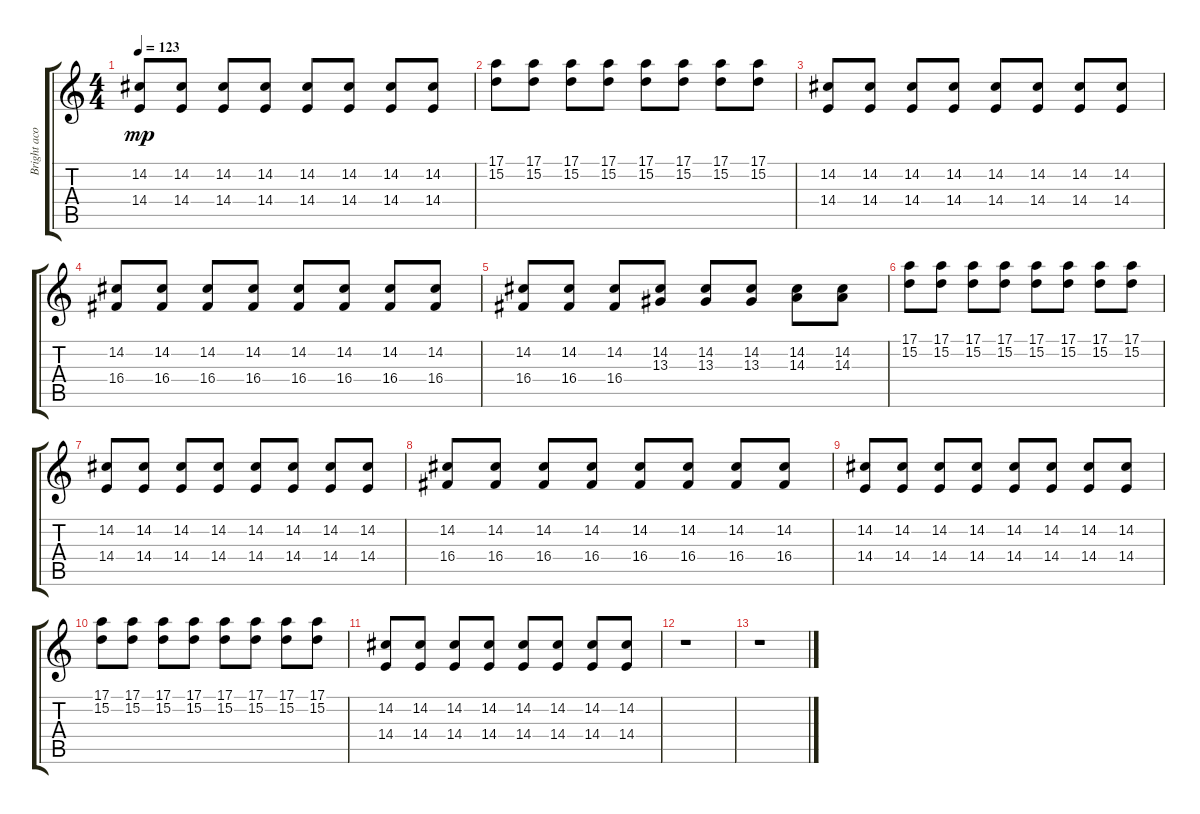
\track ("Bright acoustic pian" "Bright aco") {instrument brightacousticpiano}
\staff {score tabs}
\tuning (E4 B3 G3 D3 A2 E2) {hide}
\ts (4 4)
\tempo 123
\clef g2
\ks c
(14.2 14.4).8{dy mp} (14.2 14.4).8 (14.2 14.4).8 (14.2 14.4).8 (14.2 14.4).8 (14.2 14.4).8 (14.2 14.4).8 (14.2 14.4).8 |
(17.1 15.2).8 (17.1 15.2).8 (17.1 15.2).8 (17.1 15.2).8 (17.1 15.2).8 (17.1 15.2).8 (17.1 15.2).8 (17.1 15.2).8 |
(14.2 14.4).8 (14.2 14.4).8 (14.2 14.4).8 (14.2 14.4).8 (14.2 14.4).8 (14.2 14.4).8 (14.2 14.4).8 (14.2 14.4).8 |
(14.2 16.4).8 (14.2 16.4).8 (14.2 16.4).8 (14.2 16.4).8 (14.2 16.4).8 (14.2 16.4).8 (14.2 16.4).8 (14.2 16.4).8 |
(14.2 16.4).8 (14.2 16.4).8 (14.2 16.4).8 (14.2 13.3).8 (14.2 13.3).8 (14.2 13.3).8 (14.2 14.3).8 (14.2 14.3).8 |
(17.1 15.2).8 (17.1 15.2).8 (17.1 15.2).8 (17.1 15.2).8 (17.1 15.2).8 (17.1 15.2).8 (17.1 15.2).8 (17.1 15.2).8 |
(14.2 14.4).8 (14.2 14.4).8 (14.2 14.4).8 (14.2 14.4).8 (14.2 14.4).8 (14.2 14.4).8 (14.2 14.4).8 (14.2 14.4).8 |
(14.2 16.4).8 (14.2 16.4).8 (14.2 16.4).8 (14.2 16.4).8 (14.2 16.4).8 (14.2 16.4).8 (14.2 16.4).8 (14.2 16.4).8 |
(14.2 14.4).8 (14.2 14.4).8 (14.2 14.4).8 (14.2 14.4).8 (14.2 14.4).8 (14.2 14.4).8 (14.2 14.4).8 (14.2 14.4).8 |
(17.1 15.2).8 (17.1 15.2).8 (17.1 15.2).8 (17.1 15.2).8 (17.1 15.2).8 (17.1 15.2).8 (17.1 15.2).8 (17.1 15.2).8 |
(14.2 14.4).8 (14.2 14.4).8 (14.2 14.4).8 (14.2 14.4).8 (14.2 14.4).8 (14.2 14.4).8 (14.2 14.4).8 (14.2 14.4).8 |
r.1 |
r.1
